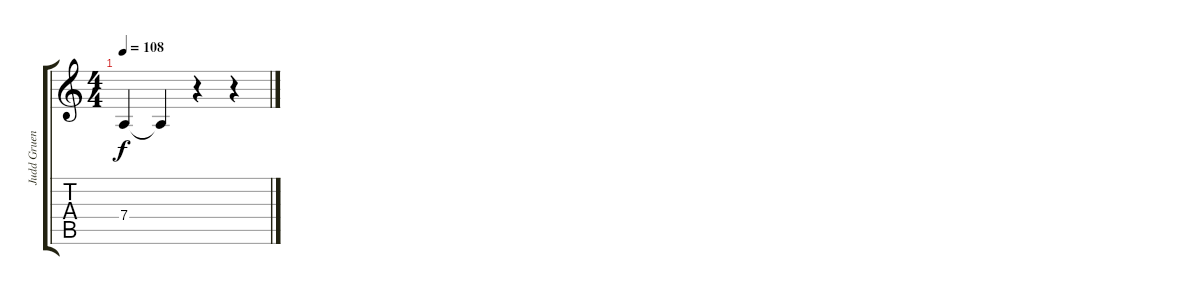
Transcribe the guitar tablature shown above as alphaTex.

\track ("Judd Gruenbaum (Vocals)" "Judd Gruen") {instrument violin}
\staff {score tabs}
\tuning (E4 B3 G3 D3 A2 E2) {hide}
\ts (4 4)
\tempo 108
\clef g2
\ks c
7.4{t}.4{dy f} 7.4{t}.4 r.4 r.4
